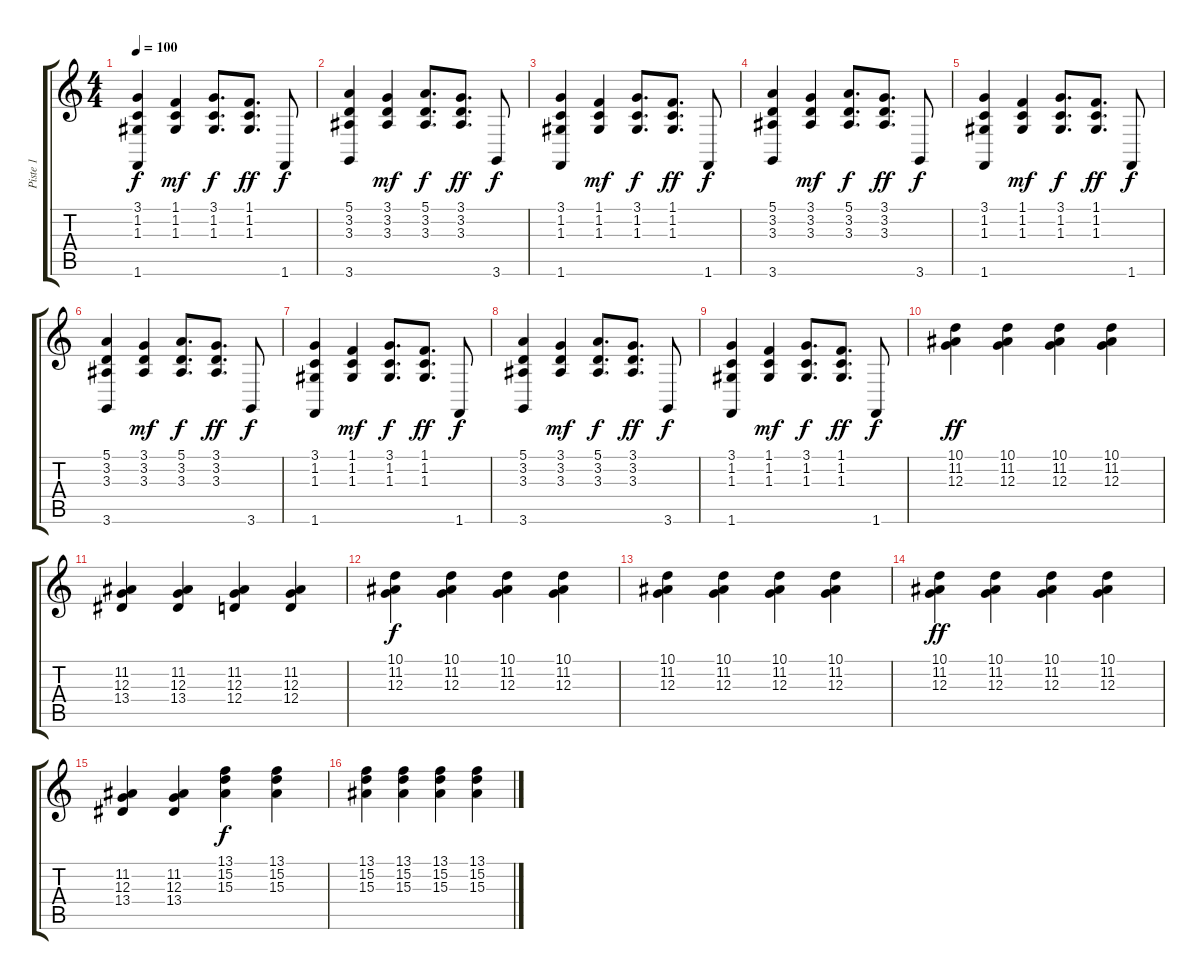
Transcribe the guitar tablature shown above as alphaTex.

\track ("Piste 1" "Piste 1") {instrument electricgrandpiano}
\staff {score tabs}
\tuning (E4 B3 G3 D3 A2 E2) {hide}
\ts (4 4)
\tempo 100
\clef g2
\ks c
(3.1 1.2 1.3 1.6).4{dy f} (1.1 1.2 1.3).4{dy mf} (3.1 1.2 1.3).8{d dy f} (1.1 1.2 1.3).8{d dy ff} 1.6.8{dy f} |
(5.1 3.2 3.3 3.6).4 (3.1 3.2 3.3).4{dy mf} (5.1 3.2 3.3).8{d dy f} (3.1 3.2 3.3).8{d dy ff} 3.6.8{dy f} |
(3.1 1.2 1.3 1.6).4 (1.1 1.2 1.3).4{dy mf} (3.1 1.2 1.3).8{d dy f} (1.1 1.2 1.3).8{d dy ff} 1.6.8{dy f} |
(5.1 3.2 3.3 3.6).4 (3.1 3.2 3.3).4{dy mf} (5.1 3.2 3.3).8{d dy f} (3.1 3.2 3.3).8{d dy ff} 3.6.8{dy f} |
(3.1 1.2 1.3 1.6).4 (1.1 1.2 1.3).4{dy mf} (3.1 1.2 1.3).8{d dy f} (1.1 1.2 1.3).8{d dy ff} 1.6.8{dy f} |
(5.1 3.2 3.3 3.6).4 (3.1 3.2 3.3).4{dy mf} (5.1 3.2 3.3).8{d dy f} (3.1 3.2 3.3).8{d dy ff} 3.6.8{dy f} |
(3.1 1.2 1.3 1.6).4 (1.1 1.2 1.3).4{dy mf} (3.1 1.2 1.3).8{d dy f} (1.1 1.2 1.3).8{d dy ff} 1.6.8{dy f} |
(5.1 3.2 3.3 3.6).4 (3.1 3.2 3.3).4{dy mf} (5.1 3.2 3.3).8{d dy f} (3.1 3.2 3.3).8{d dy ff} 3.6.8{dy f} |
(3.1 1.2 1.3 1.6).4 (1.1 1.2 1.3).4{dy mf} (3.1 1.2 1.3).8{d dy f} (1.1 1.2 1.3).8{d dy ff} 1.6.8{dy f} |
(10.1 11.2 12.3).4{dy ff} (10.1 11.2 12.3).4 (10.1 11.2 12.3).4 (10.1 11.2 12.3).4 |
(11.2 12.3 13.4).4 (11.2 12.3 13.4).4 (11.2 12.3 12.4).4 (11.2 12.3 12.4).4 |
(10.1 11.2 12.3).4{dy f} (10.1 11.2 12.3).4 (10.1 11.2 12.3).4 (10.1 11.2 12.3).4 |
(10.1 11.2 12.3).4 (10.1 11.2 12.3).4 (10.1 11.2 12.3).4 (10.1 11.2 12.3).4 |
(10.1 11.2 12.3).4{dy ff} (10.1 11.2 12.3).4 (10.1 11.2 12.3).4 (10.1 11.2 12.3).4 |
(11.2 12.3 13.4).4 (11.2 12.3 13.4).4 (13.1 15.2 15.3).4{dy f} (13.1 15.2 15.3).4 |
(13.1 15.2 15.3).4 (13.1 15.2 15.3).4 (13.1 15.2 15.3).4 (13.1 15.2 15.3).4
